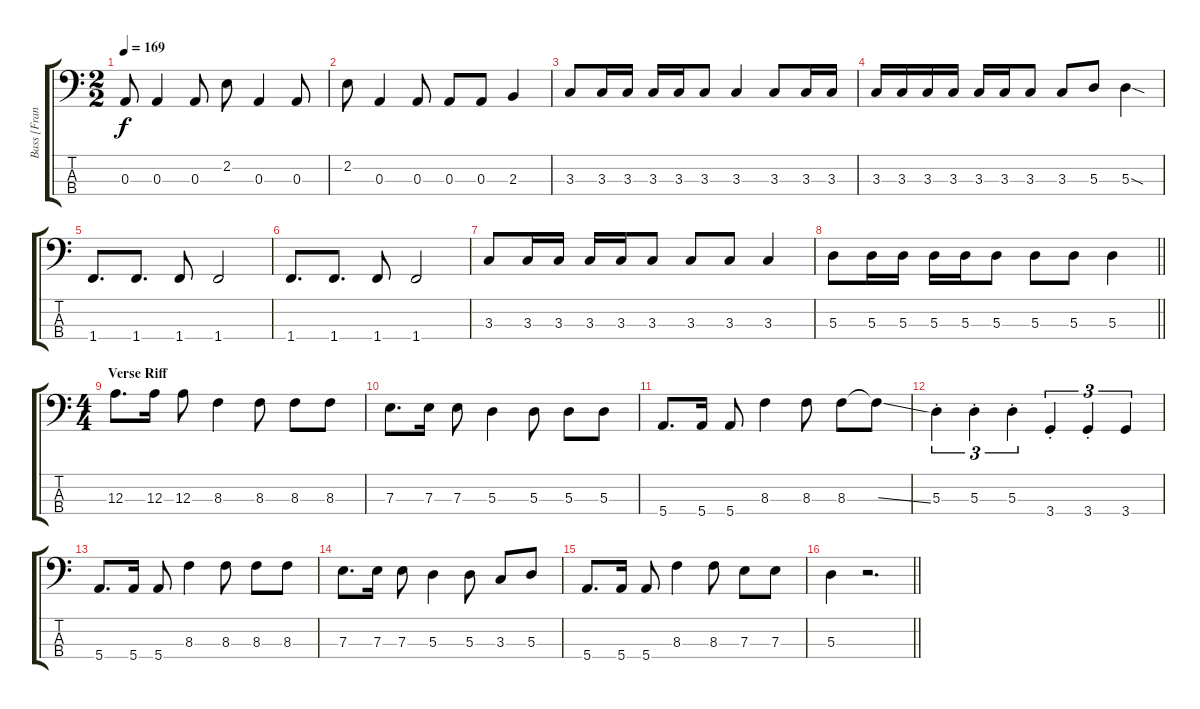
\track ("Bass [Frank Black]" "Bass [Fran") {instrument electricbasspick}
\staff {score tabs}
\tuning (G2 D2 A1 E1) {hide}
\ts (2 2)
\tempo 169
\clef f4
\ks c
0.3.8{dy f} 0.3.4 0.3.8 2.2.8 0.3.4 0.3.8 |
2.2.8 0.3.4 0.3.8 0.3.8 0.3.8 2.3.4 |
3.3.8 3.3.16 3.3.16 3.3.16 3.3.16 3.3.8 3.3.4 3.3.8 3.3.16 3.3.16 |
3.3.16 3.3.16 3.3.16 3.3.16 3.3.16 3.3.16 3.3.8 3.3.8 5.3.8 5.3{sod}.4 |
1.4.8{d} 1.4.8{d} 1.4.8 1.4.2 |
1.4.8{d} 1.4.8{d} 1.4.8 1.4.2 |
3.3.8 3.3.16 3.3.16 3.3.16 3.3.16 3.3.8 3.3.8 3.3.8 3.3.4 |
\barLineRight lightlight
5.3.8 5.3.16 5.3.16 5.3.16 5.3.16 5.3.8 5.3.8 5.3.8 5.3.4 |
\ts (4 4)
\section ("" "Verse Riff")
12.3.8{d} 12.3.16 12.3.8 8.3.4 8.3.8 8.3.8 8.3.8 |
7.3.8{d} 7.3.16 7.3.8 5.3.4 5.3.8 5.3.8 5.3.8 |
5.4.8{d} 5.4.16 5.4.8 8.3.4 8.3.8 8.3.8 8.3{ss t}.8 |
5.3{st}.4{tu (3 2)} 5.3{st}.4{tu (3 2)} 5.3{st}.4{tu (3 2)} 3.4{st}.4{tu (3 2)} 3.4{st}.4{tu (3 2)} 3.4.4{tu (3 2)} |
5.4.8{d} 5.4.16 5.4.8 8.3.4 8.3.8 8.3.8 8.3.8 |
7.3.8{d} 7.3.16 7.3.8 5.3.4 5.3.8 3.3.8 5.3.8 |
5.4.8{d} 5.4.16 5.4.8 8.3.4 8.3.8 7.3.8 7.3.8 |
\barLineRight lightlight
5.3.4 r.2{d}
